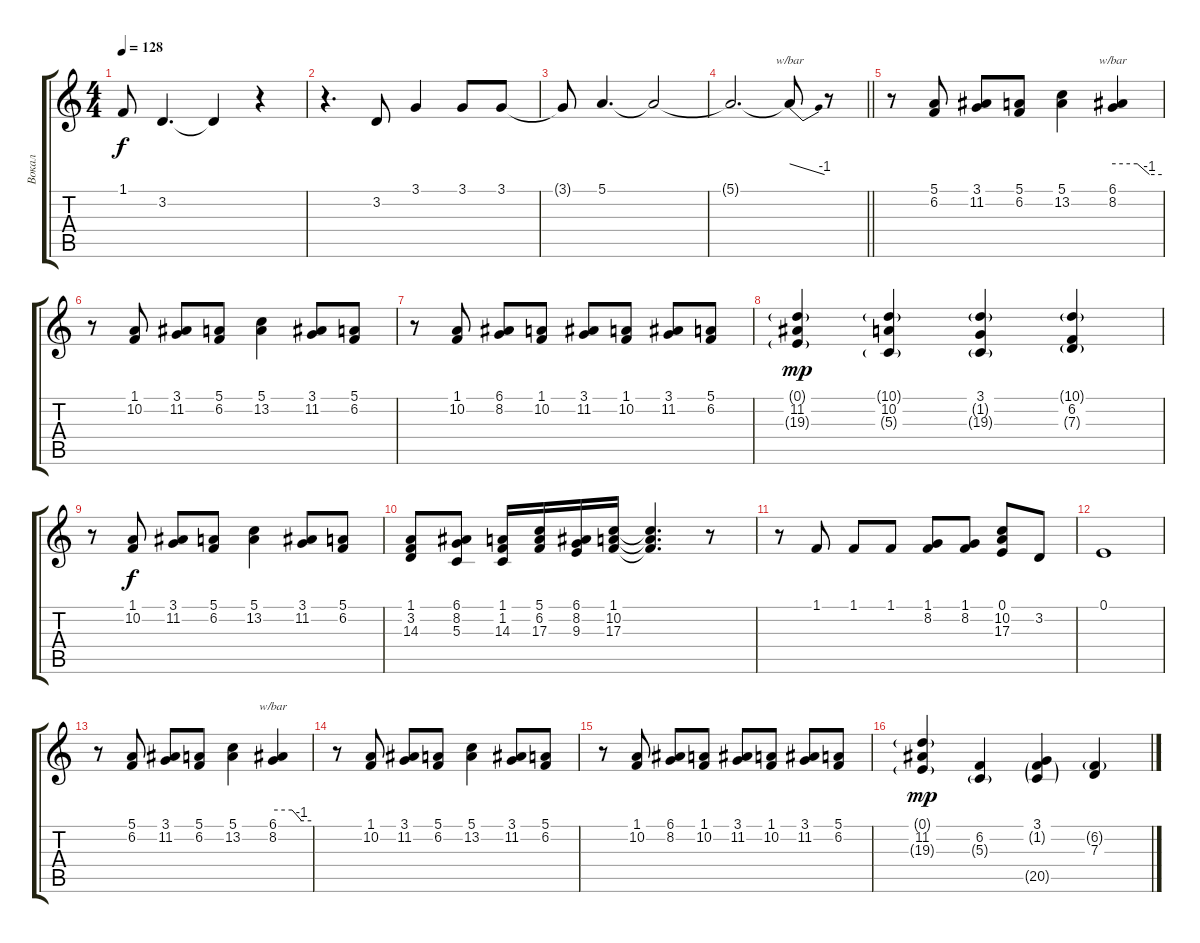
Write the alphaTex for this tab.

\track ("Вокал" "Вокал") {instrument oboe}
\staff {score tabs}
\tuning (E4 B3 G3 D3 A2 E2) {hide}
\ts (4 4)
\tempo 128
\clef g2
\ks c
1.1{t}.8{dy f} 3.2.4{d} 3.2{t}.4 r.4 |
r.4{d} 3.2.8 3.1.4 3.1.8 3.1.8 |
3.1{t}.8 5.1.4{d} 5.1{t}.2 |
\barLineRight lightlight
5.1{t}.2{d} 5.1{t}.8{tbe (dive default 0 0 60 -4)} r.8 |
r.8 (5.1 6.2).8 (3.1 11.2).8 (5.1 6.2).8 (5.1 13.2).4 (6.1 8.2).4{tbe (custom default 0 0 30 0 45 -4 60 -4)} |
r.8 (1.1 10.2).8 (3.1 11.2).8 (5.1 6.2).8 (5.1 13.2).4 (3.1 11.2).8 (5.1 6.2).8 |
r.8 (1.1 10.2).8 (6.1 8.2).8 (1.1 10.2).8 (3.1 11.2).8 (1.1 10.2).8 (3.1 11.2).8 (5.1 6.2).8 |
(0.1{g} 11.2 19.3{g}).4{dy mp} (10.1{g} 10.2 5.3{g}).4 (3.1 1.2{g} 19.3{g}).4 (10.1{g} 6.2 7.3{g}).4 |
r.8 (1.1 10.2).8{dy f} (3.1 11.2).8 (5.1 6.2).8 (5.1 13.2).4 (3.1 11.2).8 (5.1 6.2).8 |
(1.1 3.2 14.3).8 (6.1 8.2 5.3).8 (1.1 1.2 14.3).16 (5.1 6.2 17.3).16 (6.1 8.2 9.3).16 (1.1 10.2 17.3).16 (1.1{t} 10.2{t} 17.3{t}).4{d} r.8 |
r.8 1.1.8 1.1.8 1.1.8 (1.1 8.2).8 (1.1 8.2).8 (0.1 10.2 17.3).8 3.2.8 |
0.1.1 |
r.8 (5.1 6.2).8 (3.1 11.2).8 (5.1 6.2).8 (5.1 13.2).4 (6.1 8.2).4{tbe (custom default 0 0 30 0 45 -4 60 -4)} |
r.8 (1.1 10.2).8 (3.1 11.2).8 (5.1 6.2).8 (5.1 13.2).4 (3.1 11.2).8 (5.1 6.2).8 |
r.8 (1.1 10.2).8 (6.1 8.2).8 (1.1 10.2).8 (3.1 11.2).8 (1.1 10.2).8 (3.1 11.2).8 (5.1 6.2).8 |
(0.1{g} 11.2 19.3{g}).4{dy mp} (6.2 5.3{g}).4 (3.1 1.2{g} 20.5{g}).4 (6.2{g} 7.3).4
